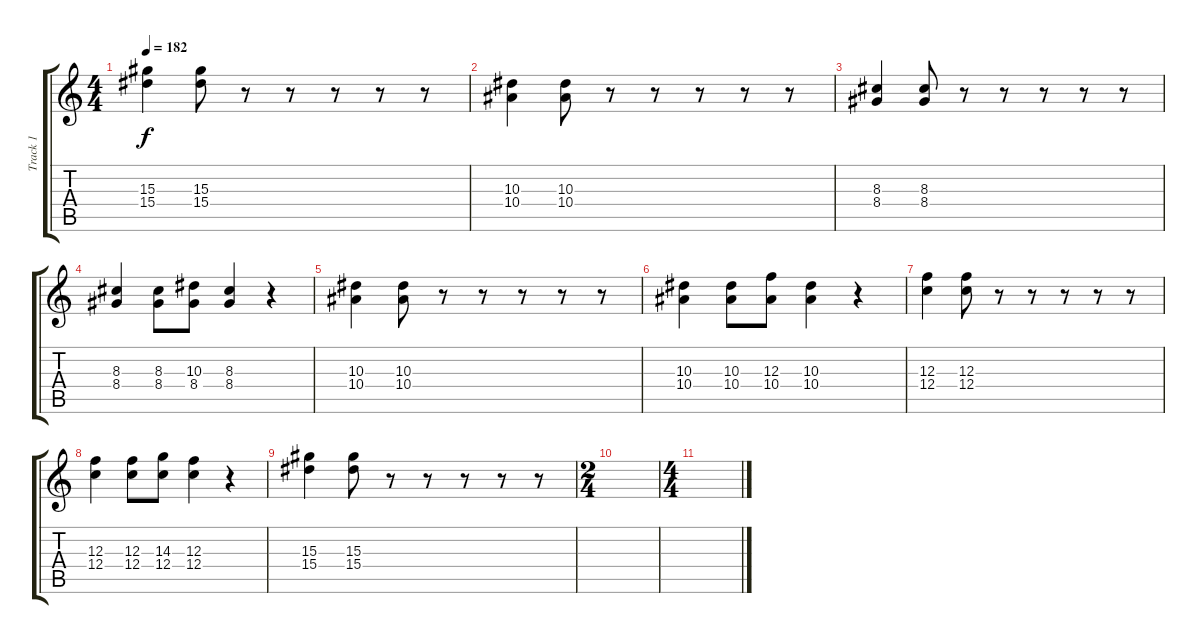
\track ("Track 1" "Track 1") {instrument distortionguitar}
\staff {score tabs}
\tuning (D4 A3 F3 C3 G2 C2) {hide}
\ts (4 4)
\tempo 182
\clef g2
\ks c
(15.3 15.4).4{dy f} (15.3 15.4).8 r.8 r.8 r.8 r.8 r.8 |
(10.3 10.4).4 (10.3 10.4).8 r.8 r.8 r.8 r.8 r.8 |
(8.3 8.4).4 (8.3 8.4).8 r.8 r.8 r.8 r.8 r.8 |
(8.3 8.4).4 (8.3 8.4).8 (10.3 8.4).8 (8.3 8.4).4 r.4 |
(10.3 10.4).4 (10.3 10.4).8 r.8 r.8 r.8 r.8 r.8 |
(10.3 10.4).4 (10.3 10.4).8 (12.3 10.4).8 (10.3 10.4).4 r.4 |
(12.3 12.4).4 (12.3 12.4).8 r.8 r.8 r.8 r.8 r.8 |
(12.3 12.4).4 (12.3 12.4).8 (14.3 12.4).8 (12.3 12.4).4 r.4 |
(15.3 15.4).4 (15.3 15.4).8 r.8 r.8 r.8 r.8 r.8 |
\ts (2 4)
|
\ts (4 4)
